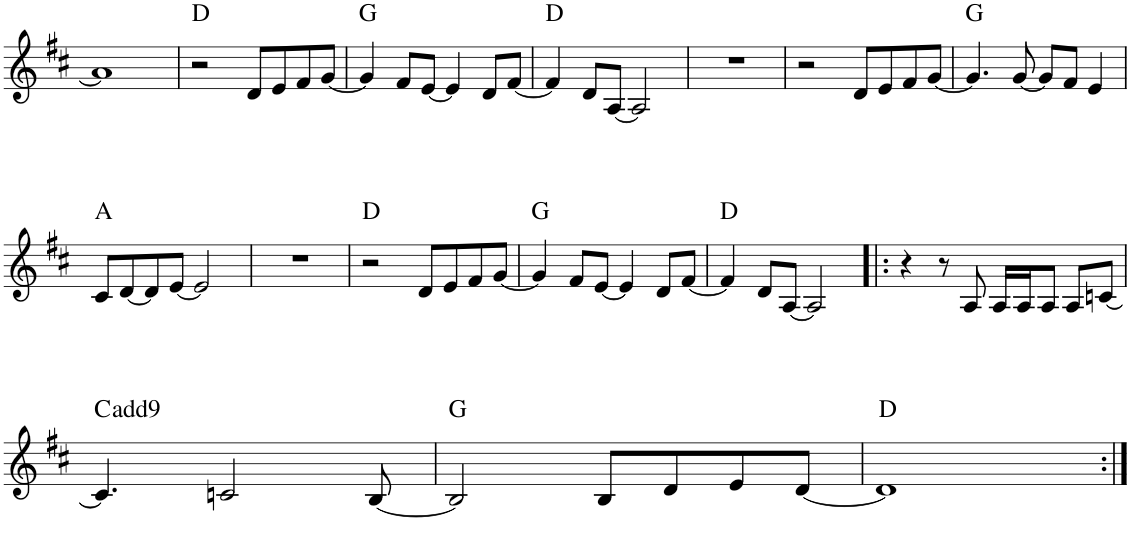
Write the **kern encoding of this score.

**kern	**harte
*part1	*part1
*staff1	*
*I"Piano	*
*I'Pno.	*
!!LO:PB:g=z
*clefG2	*
*k[f#c#]	*
*M4/4	*
=48	=48
1a]	.
=49	=49
2r	D:maj
8d/L	.
8e/	.
8f#/	.
[8g/J	.
=50	=50
4g/]	G:maj
8f#/L	.
[8e/J	.
4e/]	.
8d/L	.
[8f#/J	.
=51	=51
4f#/]	D:maj
8d/L	.
[8A/J	.
2A/]	.
=52	=52
1r	.
=53	=53
2r	.
8d/L	.
8e/	.
8f#/	.
[8g/J	.
=54	=54
4.g/]	G:maj
[8g/	.
8g/L]	.
8f#/J	.
4e/	.
!!LO:LB:g=z
=55	=55
8c#/L	A:maj
[8d/	.
8d/]	.
[8e/J	.
2e/]	.
=56	=56
1r	.
=57	=57
2r	D:maj
8d/L	.
8e/	.
8f#/	.
[8g/J	.
=58	=58
4g/]	G:maj
8f#/L	.
[8e/J	.
4e/]	.
8d/L	.
[8f#/J	.
=59	=59
4f#/]	D:maj
8d/L	.
[8A/J	.
2A/]	.
=60!|:	=60!|:
4r	.
8r	.
8A/	.
16A/LL	.
16A/J	.
8A/J	.
8A/L	.
[8cn/J	.
!!LO:LB:g=z
=61	=61
4.c/]	C:maj(9)
2cn/	.
[8B/	.
=62	=62
2B/]	G:maj
8B/L	.
8d/	.
8e/	.
[8d/J	.
=63	=63
1d]	D:maj
=:|!	=:|!
*-	*-
